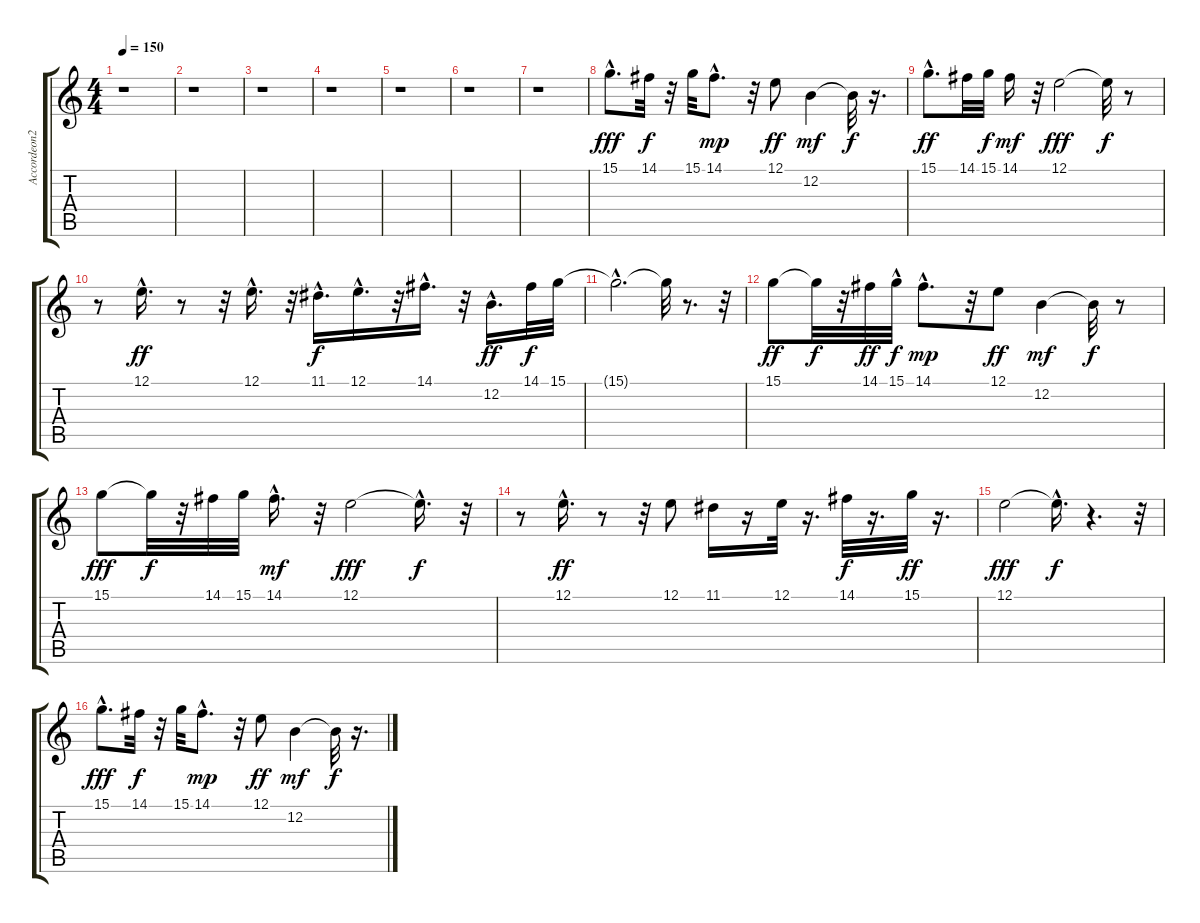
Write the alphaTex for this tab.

\track ("Accordeon2" "Accordeon2") {instrument accordion}
\staff {score tabs}
\tuning (E4 B3 G3 D3 A2 E2) {hide}
\ts (4 4)
\tempo 150
\clef g2
\ks c
r.1{dy ff} |
r.1 |
r.1 |
r.1 |
r.1 |
r.1 |
r.1 |
15.1{hac}.8{d dy fff} 14.1.32{dy f} r.32 15.1.32 14.1{hac}.8{d dy mp} r.32 12.1.8{dy ff} 12.2.4{dy mf} 12.2{t}.32{dy f} r.16{d} |
15.1{hac}.8{d dy ff} 14.1.32 15.1.32{dy f} 14.1.16{dy mf} r.32 12.1.2{dy fff} 12.1{t}.32{dy f} r.8 |
r.8 12.1{hac}.16{d dy ff} r.8 r.32 12.1{hac}.16{d} r.32 11.1{hac}.16{d dy f} 12.1{hac}.16{d} r.32 14.1{hac}.16{d} r.32 12.2{hac}.16{d dy ff} 14.1.32{dy f} 15.1.32 |
15.1{hac t}.2{d} 15.1{t}.32 r.8{d} r.32 |
15.1.8{dy ff} 15.1{t}.32{dy f} r.32 14.1.32{dy ff} 15.1{hac}.32{dy f} 14.1{hac}.8{d dy mp} r.32 12.1.8{dy ff} 12.2.4{dy mf} 12.2{t}.32{dy f} r.8 |
15.1.8{dy fff} 15.1{t}.32{dy f} r.32 14.1.32 15.1.32 14.1{hac}.16{d dy mf} r.32 12.1.2{dy fff} 12.1{hac t}.16{d dy f} r.32 |
r.8 12.1{hac}.16{d dy ff} r.8 r.32 12.1.8 11.1.16 r.16 12.1.32 r.16{d} 14.1.32{dy f} r.16{d} 15.1.32{dy ff} r.16{d} |
12.1.2{dy fff} 12.1{hac t}.16{d dy f} r.4{d} r.32 |
15.1{hac}.8{d dy fff} 14.1.32{dy f} r.32 15.1.32 14.1{hac}.8{d dy mp} r.32 12.1.8{dy ff} 12.2.4{dy mf} 12.2{t}.32{dy f} r.16{d}
